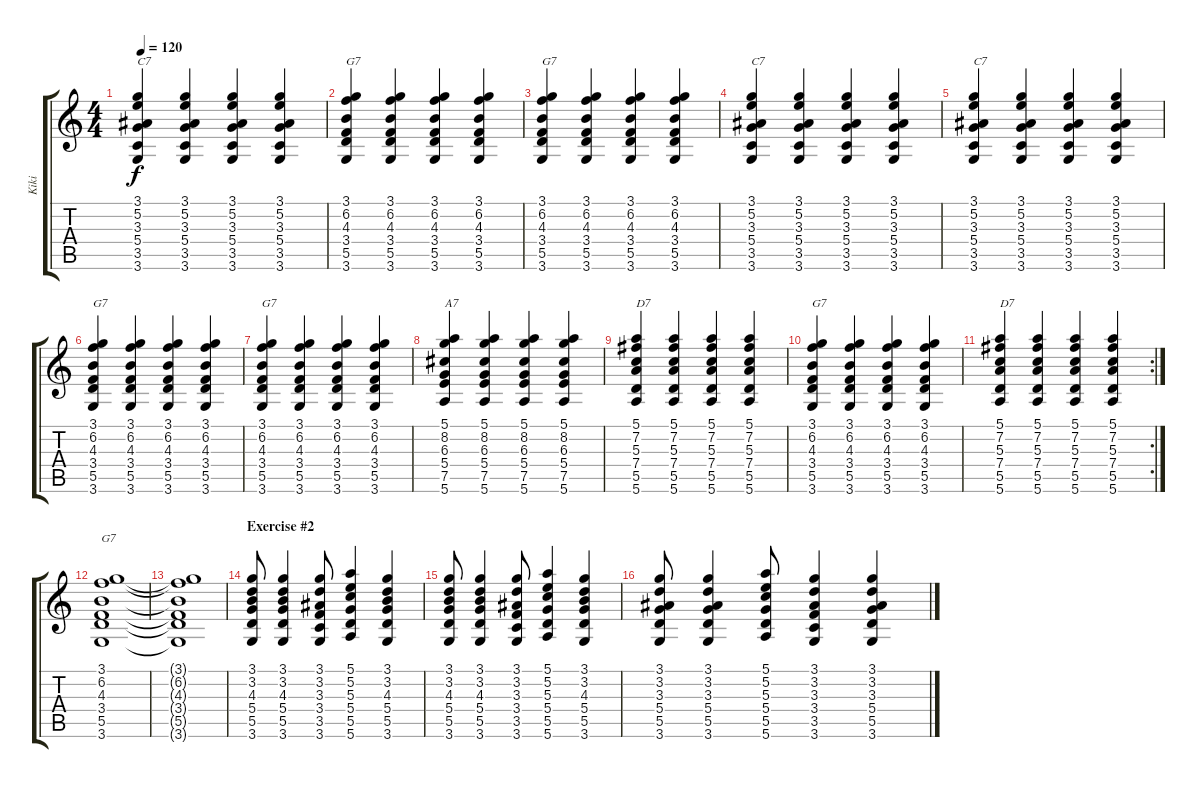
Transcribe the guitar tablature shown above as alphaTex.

\track ("Kiki" "Kiki") {instrument acousticguitarsteel}
\staff {score tabs}
\tuning (E4 B3 G3 D3 A2 E2) {hide}
\ts (4 4)
\tempo 120
\clef g2
\ks c
(3.1 5.2 3.3 5.4 3.5 3.6).4{txt "C7" dy f} (3.1 5.2 3.3 5.4 3.5 3.6).4 (3.1 5.2 3.3 5.4 3.5 3.6).4 (3.1 5.2 3.3 5.4 3.5 3.6).4 |
(3.1 6.2 4.3 3.4 5.5 3.6).4{txt "G7"} (3.1 6.2 4.3 3.4 5.5 3.6).4 (3.1 6.2 4.3 3.4 5.5 3.6).4 (3.1 6.2 4.3 3.4 5.5 3.6).4 |
(3.1 6.2 4.3 3.4 5.5 3.6).4{txt "G7"} (3.1 6.2 4.3 3.4 5.5 3.6).4 (3.1 6.2 4.3 3.4 5.5 3.6).4 (3.1 6.2 4.3 3.4 5.5 3.6).4 |
(3.1 5.2 3.3 5.4 3.5 3.6).4{txt "C7"} (3.1 5.2 3.3 5.4 3.5 3.6).4 (3.1 5.2 3.3 5.4 3.5 3.6).4 (3.1 5.2 3.3 5.4 3.5 3.6).4 |
(3.1 5.2 3.3 5.4 3.5 3.6).4{txt "C7"} (3.1 5.2 3.3 5.4 3.5 3.6).4 (3.1 5.2 3.3 5.4 3.5 3.6).4 (3.1 5.2 3.3 5.4 3.5 3.6).4 |
(3.1 6.2 4.3 3.4 5.5 3.6).4{txt "G7"} (3.1 6.2 4.3 3.4 5.5 3.6).4 (3.1 6.2 4.3 3.4 5.5 3.6).4 (3.1 6.2 4.3 3.4 5.5 3.6).4 |
(3.1 6.2 4.3 3.4 5.5 3.6).4{txt "G7"} (3.1 6.2 4.3 3.4 5.5 3.6).4 (3.1 6.2 4.3 3.4 5.5 3.6).4 (3.1 6.2 4.3 3.4 5.5 3.6).4 |
(5.1 8.2 6.3 5.4 7.5 5.6).4{txt "A7"} (5.1 8.2 6.3 5.4 7.5 5.6).4 (5.1 8.2 6.3 5.4 7.5 5.6).4 (5.1 8.2 6.3 5.4 7.5 5.6).4 |
(5.1 7.2 5.3 7.4 5.5 5.6).4{txt "D7"} (5.1 7.2 5.3 7.4 5.5 5.6).4 (5.1 7.2 5.3 7.4 5.5 5.6).4 (5.1 7.2 5.3 7.4 5.5 5.6).4 |
(3.1 6.2 4.3 3.4 5.5 3.6).4{txt "G7"} (3.1 6.2 4.3 3.4 5.5 3.6).4 (3.1 6.2 4.3 3.4 5.5 3.6).4 (3.1 6.2 4.3 3.4 5.5 3.6).4 |
\rc 2
(5.1 7.2 5.3 7.4 5.5 5.6).4{txt "D7"} (5.1 7.2 5.3 7.4 5.5 5.6).4 (5.1 7.2 5.3 7.4 5.5 5.6).4 (5.1 7.2 5.3 7.4 5.5 5.6).4 |
(3.1 6.2 4.3 3.4 5.5 3.6).1{txt "G7"} |
(3.1{t} 6.2{t} 4.3{t} 3.4{t} 5.5{t} 3.6{t}).1 |
\section ("" "Exercise #2")
(3.1 3.2 4.3 5.4 5.5 3.6).8 (3.1 3.2 4.3 5.4 5.5 3.6).4 (3.1 3.2 3.3 3.4 3.5 3.6).8 (5.1 5.2 5.3 5.4 5.5 5.6).4 (3.1 3.2 4.3 5.4 5.5 3.6).4 |
(3.1 3.2 4.3 5.4 5.5 3.6).8 (3.1 3.2 4.3 5.4 5.5 3.6).4 (3.1 3.2 3.3 3.4 3.5 3.6).8 (5.1 5.2 5.3 5.4 5.5 5.6).4 (3.1 3.2 4.3 5.4 5.5 3.6).4 |
(3.1 3.2 3.3 5.4 5.5 3.6).8 (3.1 3.2 3.3 5.4 5.5 3.6).4 (5.1 5.2 5.3 5.4 5.5 5.6).8 (3.1 3.2 3.3 3.4 3.5 3.6).4 (3.1 3.2 3.3 5.4 5.5 3.6).4
